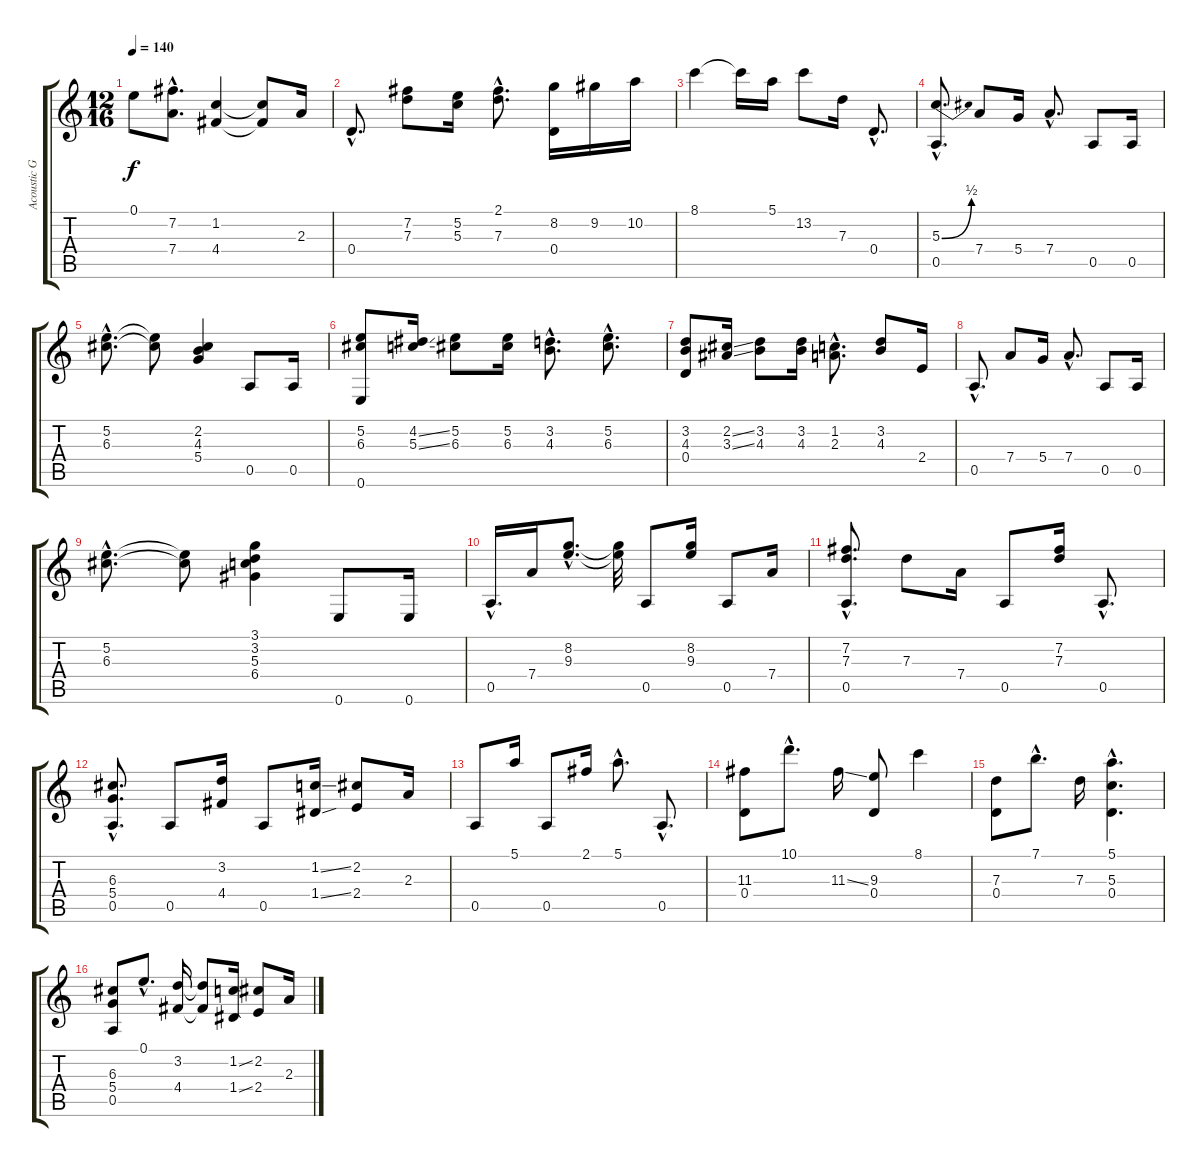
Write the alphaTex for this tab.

\track ("Acoustic Guitar (steel)" "Acoustic G") {instrument acousticguitarsteel}
\staff {score tabs}
\tuning (E4 B3 G3 D3 A2 E2) {hide}
\ts (12 16)
\tempo 140
\clef g2
\ks c
0.1.8{dy f} (7.2{hac} 7.4{hac}).8{d} (1.2 4.4).4 (1.2{t} 4.4{t}).8 2.3.16 |
0.4{hac}.8{d} (7.2 7.3).8 (5.2 5.3).16 (2.1{hac} 7.3{hac}).8{d} (8.2 0.4).16 9.2.16 10.2.16 |
8.1.4 8.1{t}.16 5.1.16 13.2.8 7.3.16 0.4{hac}.8{d} |
(5.3{be (bend 0 0 60 2) hac} 0.5{hac}).8{d} 7.4.8 5.4.16 7.4{hac}.8{d} 0.5.8 0.5.16 |
(5.2{hac} 6.3{hac}).8{d} (5.2{t} 6.3{t}).8 (2.2 4.3 5.4).4 0.5.8 0.5.16 |
(5.2 6.3 0.6).8 (4.2{ss} 5.3{ss}).16 (5.2 6.3).8 (5.2 6.3).16 (3.2{hac} 4.3{hac}).8{d} (5.2{hac} 6.3{hac}).8{d} |
(3.2 4.3 0.4).8 (2.2{ss} 3.3{ss}).16 (3.2 4.3).8 (3.2 4.3).16 (1.2{hac} 2.3{hac}).8{d} (3.2 4.3).8 2.4.16 |
0.5{hac}.8{d} 7.4.8 5.4.16 7.4{hac}.8{d} 0.5.8 0.5.16 |
(5.2{hac} 6.3{hac}).8{d} (5.2{t} 6.3{t}).8 (3.1 3.2 5.3 6.4).4 0.6.8 0.6.16 |
0.5{hac}.16{d} 7.4.16 (8.2{hac} 9.3{hac}).8{d} (8.2{t} 9.3{t}).32 0.5.8 (8.2 9.3).16 0.5.8 7.4.16 |
(7.2{hac} 7.3{hac} 0.5{hac}).8{d} 7.3.8 7.4.16 0.5.8 (7.2 7.3).16 0.5{hac}.8{d} |
(6.3{hac} 5.4{hac} 0.5{hac}).8{d} 0.5.8 (3.2 4.4).16 0.5.8 (1.2{ss} 1.4{ss}).16 (2.2 2.4).8 2.3.16 |
0.5.8 5.1.16 0.5.8 2.1.16 5.1{hac}.8{d} 0.5{hac}.8{d} |
(11.3 0.4).8 10.1{hac}.8{d} 11.3{ss}.16 (9.3 0.4).8 8.1.4 |
(7.3 0.4).8 7.1{hac}.8{d} 7.3.16 (5.1{hac} 5.3{hac} 0.4{hac}).4{d} |
(6.3 5.4 0.5).8 0.1{hac}.8{d} (3.2 4.4).16 (3.2{t} 4.4{t}).8 (1.2{ss} 1.4{ss}).16 (2.2 2.4).8 2.3.16
